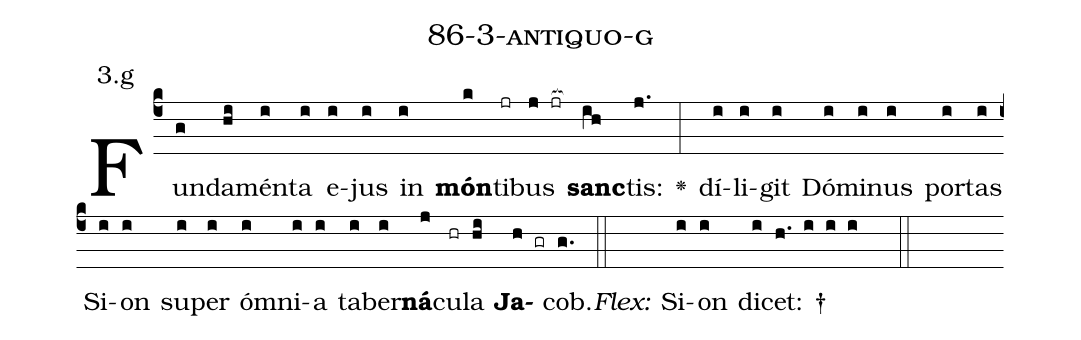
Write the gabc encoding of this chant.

name: 86-3-antiquo-g;
annotation: 3.g;
%%
(c4)Fun(g)da(hi)mén(i)ta(i) e(i)jus(i) in(i) <b>món</b>(k)ti(jr)bus(j jr[ocb:1{]) <b>sanc</b>(ih[ocb:0}])tis:(j.) <v>\greheightstar</v>(:) dí(i)li(i)git(i) Dó(i)mi(i)nus(i) por(i)tas(i) Si(i)on(i) su(i)per(i) óm(i)ni(i)a(i) ta(i)ber(i)<b>ná</b>(j)cu(hr)la(hi) <b>Ja</b>(h gr)cob.(g.) (::)
<i>Flex:</i>()  Si(i)on(i) di(i)cet: †(h. i i i  ::)

%E(i) u(i) o(j) u(hi) a(h) e.(g.) (::)
